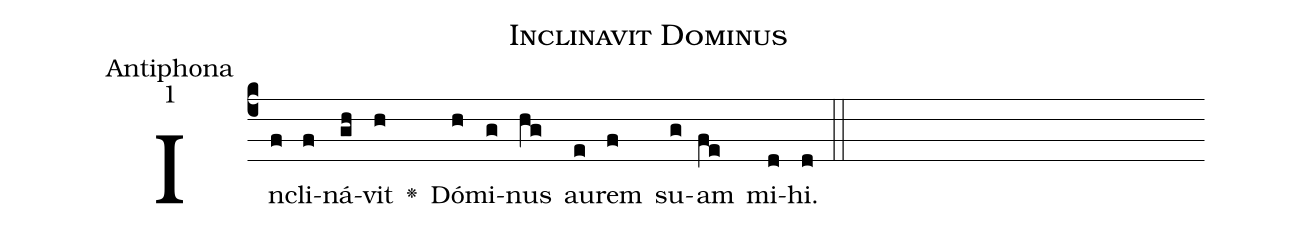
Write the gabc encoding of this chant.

name:Inclinavit Dominus;
office-part:Antiphona;
mode:1;
%%
(c4) In(f)cli(f)ná(gh)vit(h) <v>\greheightstar</v>() Dó(h)mi(g)nus(hg) au(e)rem(f) su(g)am(fe) mi(d)hi.(d) (::)
